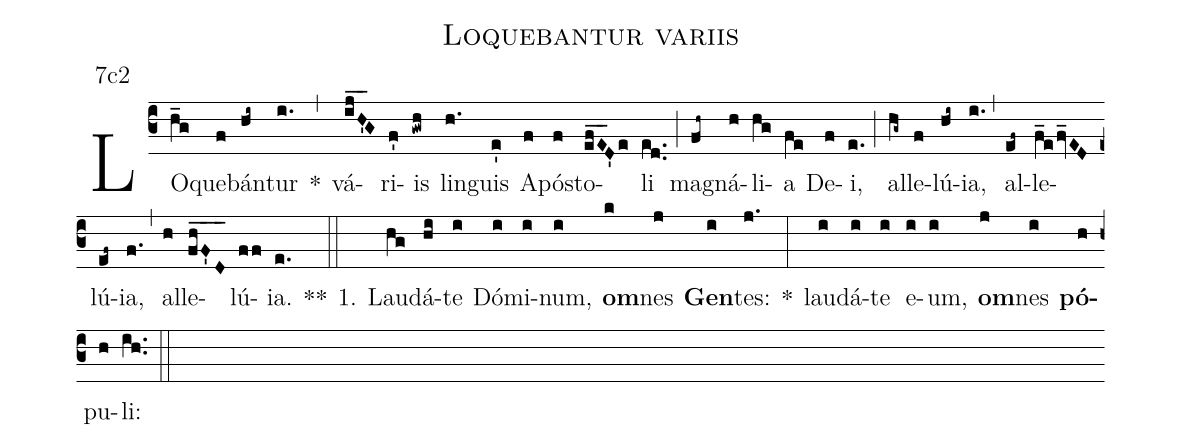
name:Loquebantur variis;
office-part:Antiphona;
mode:7;
annotation:7c2;
%%
(c3) LO(h_g)que(f)bán(hi~)tur(i.) *(,) vá(ij_H'_G)ri(f')is(gwh) lin(h.)guis(e') A(f)pó(f)sto(ef_E_D'e)li(ed..) (;) ma(fh~)gná(h)li(hg)a(fe) De(f)i,(e.) (;) al(hg~)le(f)lú(hi~)ia,(i.) (,) al(ef~)le(f_e/fv_ED)lú(ef~)ia,(f.) (,) al(h)le(fh_F'_D_)lú(ff)ia.(e.) **(::)
1. Lau(hg)dá(hi)te(i) Dó(i)mi(i)num,(i) <b>om</b>(k)nes(j) <b>Gen</b>(i)tes:(j.) *(:) lau(i)dá(i)te(i) e(i)um,(i) <b>om</b>(j)nes(i) <b>pó</b>(h)pu(h)li:(ih..) (::)
